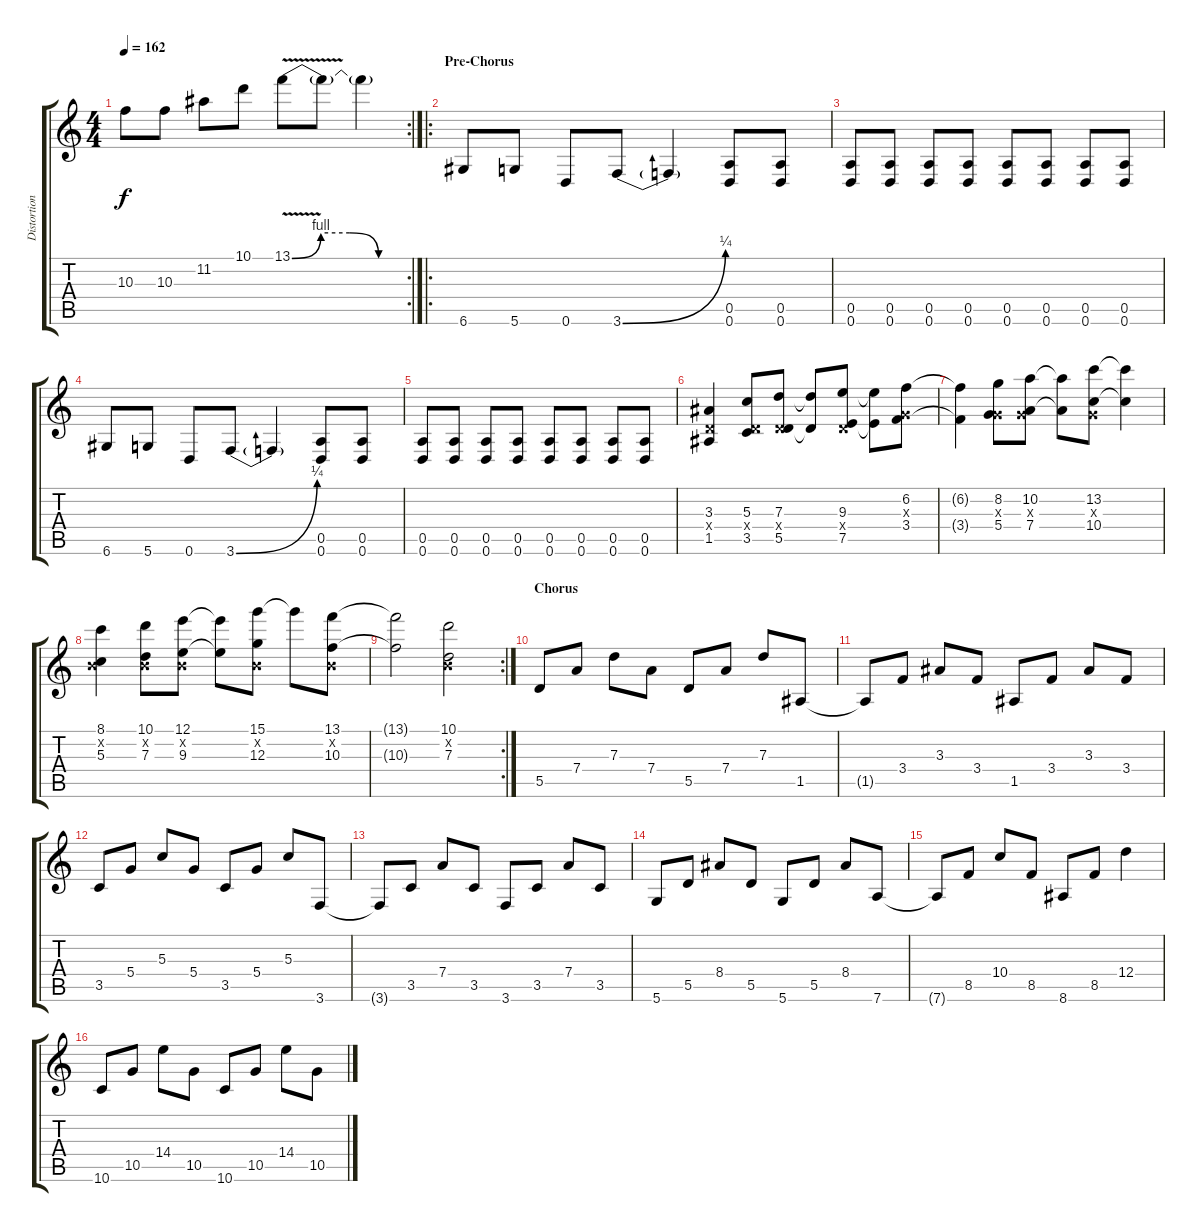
\track ("Distortion Guitar" "Distortion") {instrument distortionguitar}
\staff {score tabs}
\tuning (E4 B3 G3 D3 A2 D2) {hide}
\rc 2
\ts (4 4)
\tempo 162
\clef g2
\ks c
10.3{t}.8{dy f} 10.3.8 11.2.8 10.1.8 13.1{be (custom 0 0 15 4 30 4 45 0 60 0) v}.8 13.1{t}.8 13.1{t}.4 |
\ro
\section ("" "Pre-Chorus")
6.6.8 5.6.8 0.6.8 3.6{be (bend 0 0 60 1)}.8 3.6{t}.4 (0.5 0.6).8 (0.5 0.6).8 |
(0.5 0.6).8 (0.5 0.6).8 (0.5 0.6).8 (0.5 0.6).8 (0.5 0.6).8 (0.5 0.6).8 (0.5 0.6).8 (0.5 0.6).8 |
6.6.8 5.6.8 0.6.8 3.6{be (bend 0 0 60 1)}.8 3.6{t}.4 (0.5 0.6).8 (0.5 0.6).8 |
(0.5 0.6).8 (0.5 0.6).8 (0.5 0.6).8 (0.5 0.6).8 (0.5 0.6).8 (0.5 0.6).8 (0.5 0.6).8 (0.5 0.6).8 |
(3.3 0.4{x} 1.5).4 (5.3 0.4{x} 3.5).8 (7.3 0.4{x} 5.5).8 (7.3{t} 5.5{t}).8 (9.3 0.4{x} 7.5).8 (9.3{t} 7.5{t}).8 (6.2 0.3{x} 3.4).8 |
(6.2{t} 3.4{t}).4 (8.2 0.3{x} 5.4).8 (10.2 0.3{x} 7.4).8 (10.2{t} 7.4{t}).8 (13.2 0.3{x} 10.4).8 (13.2{t} 10.4{t}).4 |
(8.1 0.2{x} 5.3).4 (10.1 0.2{x} 7.3).8 (12.1 0.2{x} 9.3).8 (12.1{t} 9.3{t}).8 (15.1 0.2{x} 12.3).8 15.1{t}.8 (13.1 0.2{x} 10.3).8 |
\rc 2
(13.1{t} 10.3{t}).2 (10.1 0.2{x} 7.3).2 |
\section ("" "Chorus")
5.5.8 7.4.8 7.3.8 7.4.8 5.5.8 7.4.8 7.3.8 1.5.8 |
1.5{t}.8 3.4.8 3.3.8 3.4.8 1.5.8 3.4.8 3.3.8 3.4.8 |
3.5.8 5.4.8 5.3.8 5.4.8 3.5.8 5.4.8 5.3.8 3.6.8 |
3.6{t}.8 3.5.8 7.4.8 3.5.8 3.6.8 3.5.8 7.4.8 3.5.8 |
5.6.8 5.5.8 8.4.8 5.5.8 5.6.8 5.5.8 8.4.8 7.6.8 |
7.6{t}.8 8.5.8 10.4.8 8.5.8 8.6.8 8.5.8 12.4.4 |
10.6.8 10.5.8 14.4.8 10.5.8 10.6.8 10.5.8 14.4.8 10.5.8
